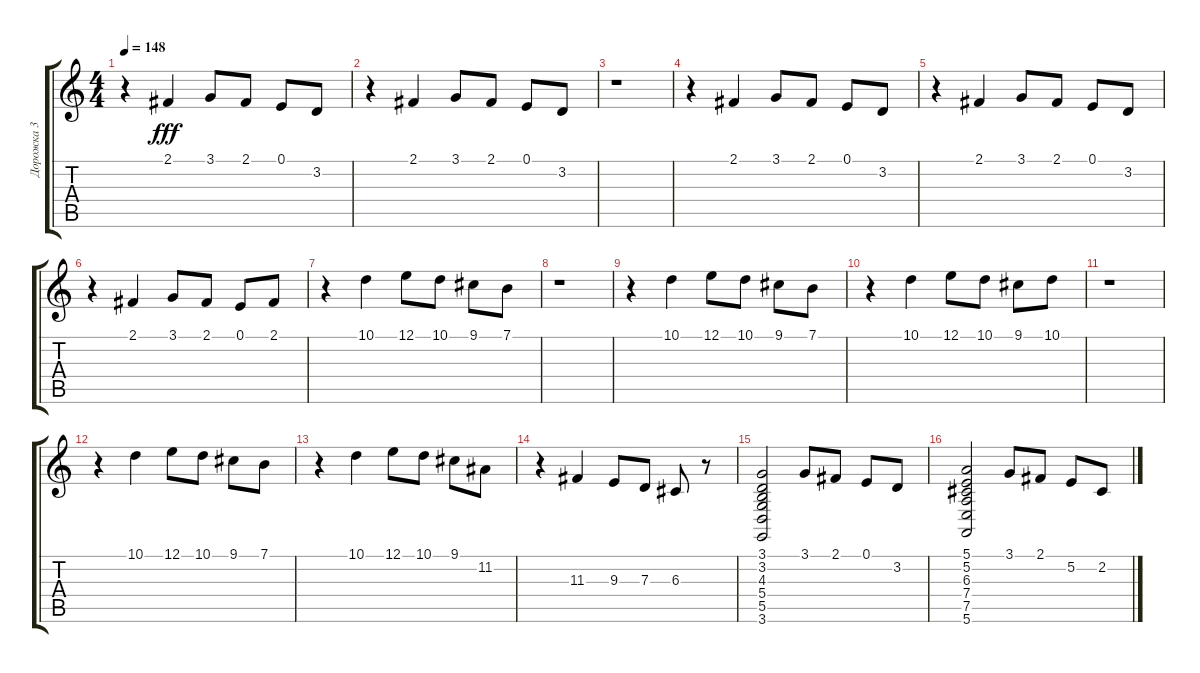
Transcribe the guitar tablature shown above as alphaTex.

\track ("Дорожка 3" "Дорожка 3") {instrument brightacousticpiano}
\staff {score tabs}
\tuning (E4 B3 G3 D3 A2 E2) {hide}
\ts (4 4)
\tempo 148
\clef g2
\ks c
r.4{dy fff} 2.1.4 3.1.8 2.1.8 0.1.8 3.2.8 |
r.4 2.1.4 3.1.8 2.1.8 0.1.8 3.2.8 |
r.1 |
r.4 2.1.4 3.1.8 2.1.8 0.1.8 3.2.8 |
r.4 2.1.4 3.1.8 2.1.8 0.1.8 3.2.8 |
r.4 2.1.4 3.1.8 2.1.8 0.1.8 2.1.8 |
r.4 10.1.4 12.1.8 10.1.8 9.1.8 7.1.8 |
r.1 |
r.4 10.1.4 12.1.8 10.1.8 9.1.8 7.1.8 |
r.4 10.1.4 12.1.8 10.1.8 9.1.8 10.1.8 |
r.1 |
r.4 10.1.4 12.1.8 10.1.8 9.1.8 7.1.8 |
r.4 10.1.4 12.1.8 10.1.8 9.1.8 11.2.8 |
r.4 11.3.4 9.3.8 7.3.8 6.3.8 r.8 |
(3.1 3.2 4.3 5.4 5.5 3.6).2 3.1.8 2.1.8 0.1.8 3.2.8 |
(5.1 5.2 6.3 7.4 7.5 5.6).2 3.1.8 2.1.8 5.2.8 2.2.8
